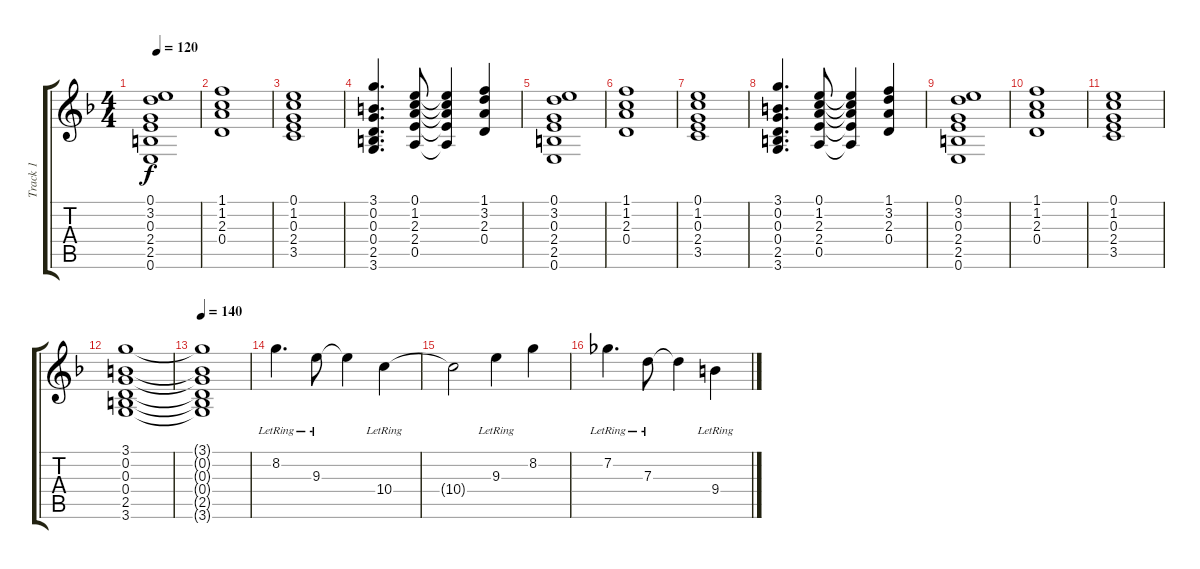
\track ("Track 1" "Track 1") {instrument overdrivenguitar}
\staff {score tabs}
\tuning (E4 B3 G3 D3 A2 E2) {hide}
\ts (4 4)
\tempo 120
\clef g2
\ks dminor
(0.1 3.2 0.3 2.4 2.5 0.6).1{dy f} |
(1.1 1.2 2.3 0.4).1 |
(0.1 1.2 0.3 2.4 3.5).1 |
(3.1 0.2 0.3 0.4 2.5 3.6).4{d} (0.1 1.2 2.3 2.4 0.5).8 (0.1{t} 1.2{t} 2.3{t} 2.4{t} 0.5{t}).4 (1.1 3.2 2.3 0.4).4 |
(0.1 3.2 0.3 2.4 2.5 0.6).1 |
(1.1 1.2 2.3 0.4).1 |
(0.1 1.2 0.3 2.4 3.5).1 |
(3.1 0.2 0.3 0.4 2.5 3.6).4{d} (0.1 1.2 2.3 2.4 0.5).8 (0.1{t} 1.2{t} 2.3{t} 2.4{t} 0.5{t}).4 (1.1 3.2 2.3 0.4).4 |
(0.1 3.2 0.3 2.4 2.5 0.6).1 |
(1.1 1.2 2.3 0.4).1 |
(0.1 1.2 0.3 2.4 3.5).1 |
(3.1 0.2 0.3 0.4 2.5 3.6).1 |
\tempo 140
(3.1{t} 0.2{t} 0.3{t} 0.4{t} 2.5{t} 3.6{t}).1 |
8.2{lr}.4{d volume 13} 9.3{lr}.8 9.3{t}.4 10.4{lr}.4 |
10.4{t}.2 9.3{lr}.4 8.2.4 |
7.2{lr}.4{d} 7.3{lr}.8 7.3{t}.4 9.4{lr}.4
